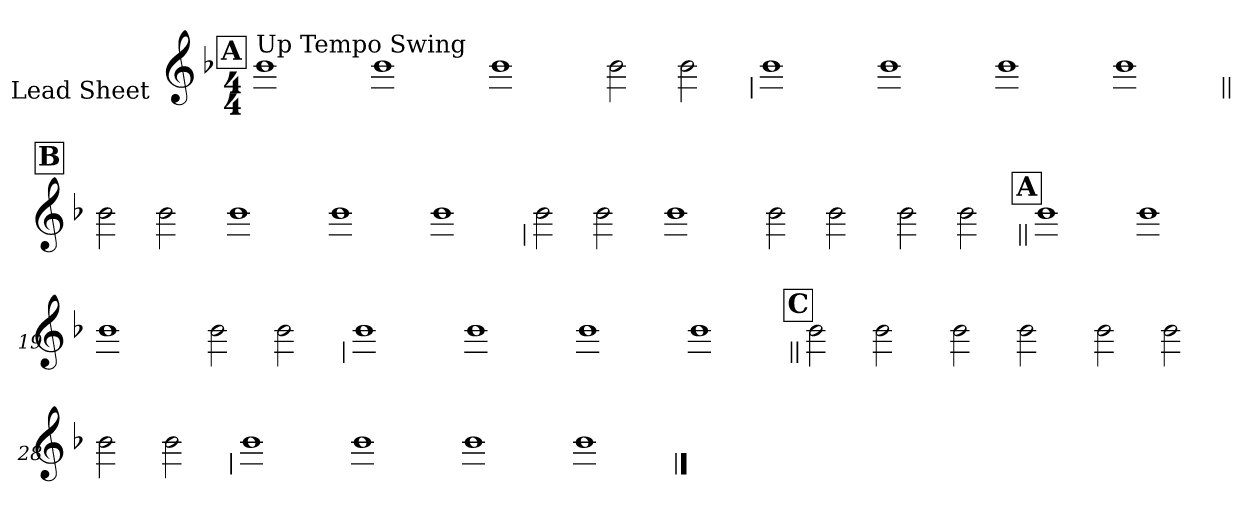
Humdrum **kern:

**kern
*part1
*staff1
*I"Lead Sheet
*stria0
*clefG2
*k[b-]
*F:
*M4/4
!!LO:REH:place=s1:a:t=A
=1||
!LO:TX:a:t=Up Tempo Swing
1b-
=2-
1b-
=3-
1b-
=4-
2b-
2b-
!!LO:LB:g=z
=5
1b-
=6-
1b-
=7-
1b-
=8-
1b-
!!LO:LB:g=z
!!LO:REH:place=s1:a:t=B
=9||
2b-
2b-
=10-
1b-
=11-
1b-
=12-
1b-
!!LO:LB:g=z
=13
2b-
2b-
=14-
1b-
=15-
2b-
2b-
=16-
2b-
2b-
!!LO:LB:g=z
!!LO:REH:place=s1:a:t=A
=17||
1b-
=18-
1b-
=19-
1b-
=20-
2b-
2b-
!!LO:LB:g=z
=21
1b-
=22-
1b-
=23-
1b-
=24-
1b-
!!LO:LB:g=z
!!LO:REH:place=s1:a:t=C
=25||
2b-
2b-
=26-
2b-
2b-
=27-
2b-
2b-
=28-
2b-
2b-
!!LO:LB:g=z
=29
1b-
=30-
1b-
=31-
1b-
=32-
1b-
==
*-
